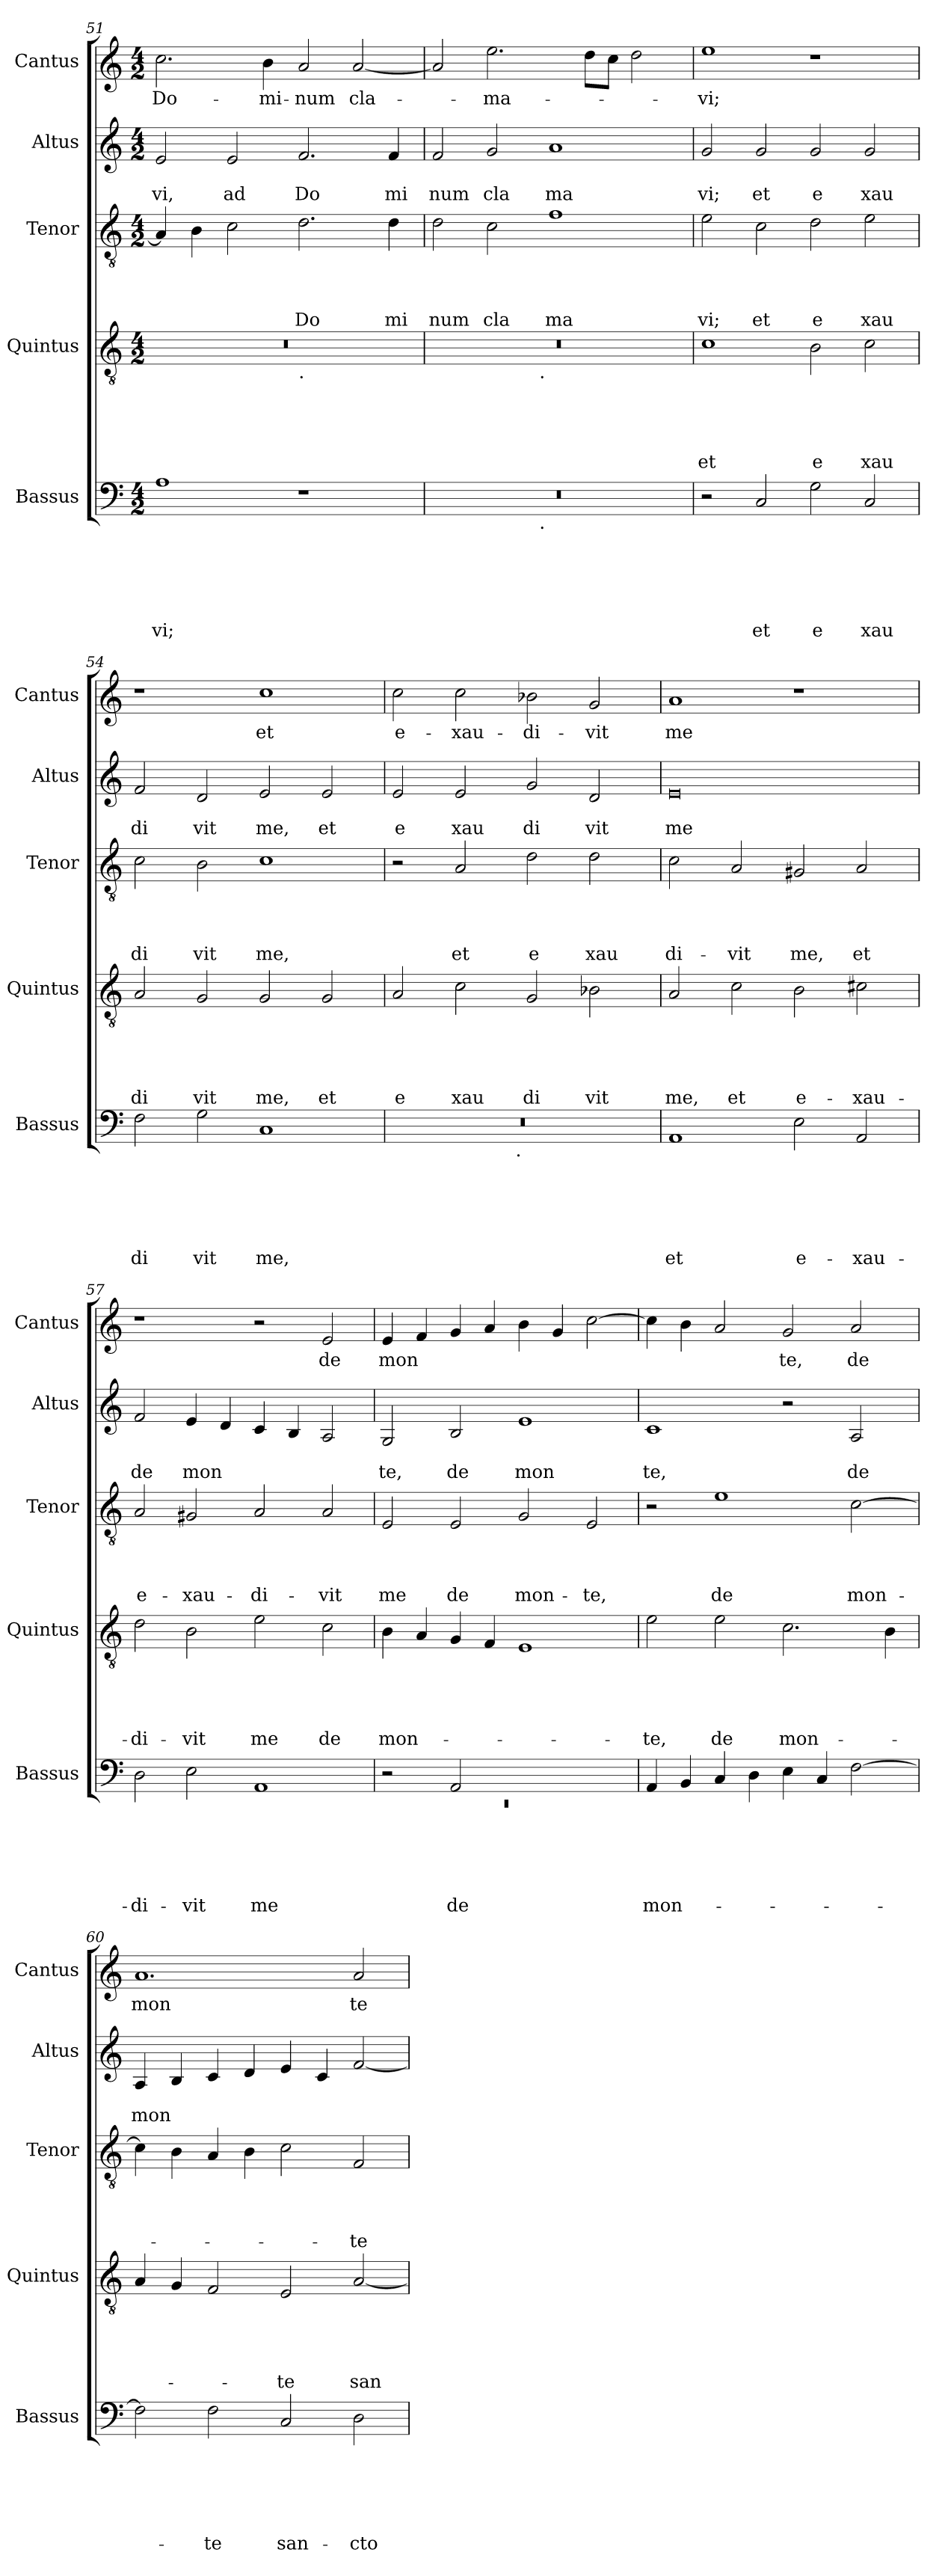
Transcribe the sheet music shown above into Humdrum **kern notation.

**kern	**text	**text	**text	**text	**text	**text	**kern	**text	**text	**text	**text	**text	**kern	**text	**text	**text	**text	**kern	**text	**text	**kern	**text
*part5	*part5	*part5	*part5	*part5	*part5	*part5	*part4	*part4	*part4	*part4	*part4	*part4	*part3	*part3	*part3	*part3	*part3	*part2	*part2	*part2	*part1	*part1
*staff5	*staff5	*staff5	*staff5	*staff5	*staff5	*staff5	*staff4	*staff4	*staff4	*staff4	*staff4	*staff4	*staff3	*staff3	*staff3	*staff3	*staff3	*staff2	*staff2	*staff2	*staff1	*staff1
*I"Bassus	*	*	*	*	*	*	*I"Quintus	*	*	*	*	*	*I"Tenor	*	*	*	*	*I"Altus	*	*	*I"Cantus	*
*I'Bassus	*	*	*	*	*	*	*I'Quintus	*	*	*	*	*	*I'Tenor	*	*	*	*	*I'Altus	*	*	*I'Cantus	*
*clefF4	*	*	*	*	*	*	*clefGv2	*	*	*	*	*	*clefGv2	*	*	*	*	*clefG2	*	*	*clefG2	*
*k[]	*	*	*	*	*	*	*k[]	*	*	*	*	*	*k[]	*	*	*	*	*k[]	*	*	*k[]	*
*C:	*	*	*	*	*	*	*C:	*	*	*	*	*	*C:	*	*	*	*	*C:	*	*	*C:	*
*M4/2	*	*	*	*	*	*	*M4/2	*	*	*	*	*	*M4/2	*	*	*	*	*M4/2	*	*	*M4/2	*
=51	=51	=51	=51	=51	=51	=51	=51	=51	=51	=51	=51	=51	=51	=51	=51	=51	=51	=51	=51	=51	=51	=51
!	!	!	!	!	!	!LO:LY:b	!	!	!	!	!	!	!	!	!	!	!	!	!	!LO:LY:b	!	!LO:LY:b
*	*	*	*	*	*	*	*^	*	*	*	*	*	*	*	*	*	*	*	*	*	*	*
1A	.	.	.	.	.	vi;	0r	1ryy	.	.	.	.	.	4A/]	.	.	.	.	2e/	.	vi,	2.cc\	Do-
.	.	.	.	.	.	.	.	.	.	.	.	.	.	4B\	.	.	.	.	.	.	.	.	.
!	!	!	!	!	!	!	!	!	!	!	!	!	!	!	!	!	!	!	!	!	!LO:LY:b	!	!
.	.	.	.	.	.	.	.	.	.	.	.	.	.	2c\	.	.	.	.	2e/	.	ad	.	.
!	!	!	!	!	!	!	!	!	!	!	!	!	!	!	!	!	!	!	!	!	!	!	!LO:LY:b
.	.	.	.	.	.	.	.	.	.	.	.	.	.	.	.	.	.	.	.	.	.	4b\	-mi-
!	!	!	!	!	!	!	!	!LO:TX:b:t=.	!	!	!	!	!	!	!	!	!	!	!	!	!	!	!
!	!	!	!	!	!	!	!	!	!	!	!	!	!	!	!	!	!	!LO:LY:b	!	!	!LO:LY:b	!	!LO:LY:b
1r	.	.	.	.	.	.	.	1ryy	.	.	.	.	.	2.d\	.	.	.	Do	2.f/	.	Do	2a/	-num
!	!	!	!	!	!	!	!	!	!	!	!	!	!	!	!	!	!	!	!	!	!	!	!LO:LY:b
.	.	.	.	.	.	.	.	.	.	.	.	.	.	.	.	.	.	.	.	.	.	[<2a/	cla-
!	!	!	!	!	!	!	!	!	!	!	!	!	!	!	!	!	!	!LO:LY:b	!	!	!LO:LY:b	!	!
.	.	.	.	.	.	.	.	.	.	.	.	.	.	4d\	.	.	.	mi	4f/	.	mi	.	.
=52	=52	=52	=52	=52	=52	=52	=52	=52	=52	=52	=52	=52	=52	=52	=52	=52	=52	=52	=52	=52	=52	=52	=52
!	!	!	!	!	!	!	!	!	!	!	!	!	!	!	!	!	!	!LO:LY:b	!	!	!LO:LY:b	!	!
*^	*	*	*	*	*	*	*	*	*	*	*	*	*	*	*	*	*	*	*	*	*	*	*
0r	2ryy	.	.	.	.	.	.	0r	2ryy	.	.	.	.	.	2d\	.	.	.	num	2f/	.	num	2a/]	.
!	!	!	!	!	!	!	!	!	!	!	!	!	!	!	!	!	!	!	!LO:LY:b	!	!	!LO:LY:b	!	!LO:LY:b
.	4...ryy	.	.	.	.	.	.	.	4...ryy	.	.	.	.	.	2c\	.	.	.	cla	2g/	.	cla	2.ee\	-ma-
!	!	!	!	!	!	!	!	!	!LO:TX:b:t=.	!	!	!	!	!	!	!	!	!	!	!	!	!	!	!
!	!LO:TX:b:t=.	!	!	!	!	!	!	!	!	!	!	!	!	!	!	!	!	!	!	!	!	!	!	!
.	1ryy	.	.	.	.	.	.	.	1ryy	.	.	.	.	.	.	.	.	.	.	.	.	.	.	.
!	!	!	!	!	!	!	!	!	!	!	!	!	!	!	!	!	!	!	!LO:LY:b	!	!	!LO:LY:b	!	!
.	.	.	.	.	.	.	.	.	.	.	.	.	.	.	1f	.	.	.	ma	1a	.	ma	.	.
.	.	.	.	.	.	.	.	.	.	.	.	.	.	.	.	.	.	.	.	.	.	.	8dd\L	.
.	.	.	.	.	.	.	.	.	.	.	.	.	.	.	.	.	.	.	.	.	.	.	8cc\J	.
.	.	.	.	.	.	.	.	.	.	.	.	.	.	.	.	.	.	.	.	.	.	.	2dd\	.
.	32ryy	.	.	.	.	.	.	.	32ryy	.	.	.	.	.	.	.	.	.	.	.	.	.	.	.
=53	=53	=53	=53	=53	=53	=53	=53	=53	=53	=53	=53	=53	=53	=53	=53	=53	=53	=53	=53	=53	=53	=53	=53	=53
!	!	!	!	!	!	!	!	!	!	!	!	!	!	!LO:LY:b	!	!	!	!	!LO:LY:b	!	!	!LO:LY:b	!	!LO:LY:b
*v	*v	*	*	*	*	*	*	*	*	*	*	*	*	*	*	*	*	*	*	*	*	*	*	*
*	*	*	*	*	*	*	*v	*v	*	*	*	*	*	*	*	*	*	*	*	*	*	*	*
2r	.	.	.	.	.	.	1c	.	.	.	.	et	2e\	.	.	.	vi;	2g/	.	vi;	1ee	-vi;
!	!	!	!	!	!	!LO:LY:b	!	!	!	!	!	!	!	!	!	!	!LO:LY:b	!	!	!LO:LY:b	!	!
2C/	.	.	.	.	.	et	.	.	.	.	.	.	2c\	.	.	.	et	2g/	.	et	.	.
!	!	!	!	!	!	!LO:LY:b	!	!	!	!	!	!LO:LY:b	!	!	!	!	!LO:LY:b	!	!	!LO:LY:b	!	!
2G\	.	.	.	.	.	e	2B\	.	.	.	.	e	2d\	.	.	.	e	2g/	.	e	1r	.
!	!	!	!	!	!	!LO:LY:b	!	!	!	!	!	!LO:LY:b	!	!	!	!	!LO:LY:b	!	!	!LO:LY:b	!	!
2C/	.	.	.	.	.	xau	2c\	.	.	.	.	xau	2e\	.	.	.	xau	2g/	.	xau	.	.
=54	=54	=54	=54	=54	=54	=54	=54	=54	=54	=54	=54	=54	=54	=54	=54	=54	=54	=54	=54	=54	=54	=54
!	!	!	!	!	!	!LO:LY:b	!	!	!	!	!	!LO:LY:b	!	!	!	!	!LO:LY:b	!	!	!LO:LY:b	!	!
2F\	.	.	.	.	.	di	2A/	.	.	.	.	di	2c\	.	.	.	di	2f/	.	di	1r	.
!	!	!	!	!	!	!LO:LY:b	!	!	!	!	!	!LO:LY:b	!	!	!	!	!LO:LY:b	!	!	!LO:LY:b	!	!
2G\	.	.	.	.	.	vit	2G/	.	.	.	.	vit	2B\	.	.	.	vit	2d/	.	vit	.	.
!	!	!	!	!	!	!LO:LY:b	!	!	!	!	!	!LO:LY:b	!	!	!	!	!LO:LY:b	!	!	!LO:LY:b	!	!LO:LY:b
1C	.	.	.	.	.	me,	2G/	.	.	.	.	me,	1c	.	.	.	me,	2e/	.	me,	1cc	et
!	!	!	!	!	!	!	!	!	!	!	!	!LO:LY:b	!	!	!	!	!	!	!	!LO:LY:b	!	!
.	.	.	.	.	.	.	2G/	.	.	.	.	et	.	.	.	.	.	2e/	.	et	.	.
=55	=55	=55	=55	=55	=55	=55	=55	=55	=55	=55	=55	=55	=55	=55	=55	=55	=55	=55	=55	=55	=55	=55
!	!	!	!	!	!	!	!	!	!	!	!	!LO:LY:b	!	!	!	!	!	!	!	!LO:LY:b	!	!LO:LY:b
*^	*	*	*	*	*	*	*	*	*	*	*	*	*	*	*	*	*	*	*	*	*	*
0r	2ryy	.	.	.	.	.	.	2A/	.	.	.	.	e	2r	.	.	.	.	2e/	.	e	2cc\	e-
!	!	!	!	!	!	!	!	!	!	!	!	!	!LO:LY:b	!	!	!	!	!LO:LY:b	!	!	!LO:LY:b	!	!LO:LY:b
.	4...ryy	.	.	.	.	.	.	2c\	.	.	.	.	xau	2A/	.	.	.	et	2e/	.	xau	2cc\	-xau-
!	!LO:TX:b:t=.	!	!	!	!	!	!	!	!	!	!	!	!	!	!	!	!	!	!	!	!	!	!
.	1ryy	.	.	.	.	.	.	.	.	.	.	.	.	.	.	.	.	.	.	.	.	.	.
!	!	!	!	!	!	!	!	!	!	!	!	!	!LO:LY:b	!	!	!	!	!LO:LY:b	!	!	!LO:LY:b	!	!LO:LY:b
.	.	.	.	.	.	.	.	2G/	.	.	.	.	di	2d\	.	.	.	e	2g/	.	di	2b-X\	-di-
!	!	!	!	!	!	!	!	!	!	!	!	!	!LO:LY:b	!	!	!	!	!LO:LY:b	!	!	!LO:LY:b	!	!LO:LY:b
.	.	.	.	.	.	.	.	2B-X\	.	.	.	.	vit	2d\	.	.	.	xau	2d/	.	vit	2g/	-vit
.	32ryy	.	.	.	.	.	.	.	.	.	.	.	.	.	.	.	.	.	.	.	.	.	.
!!LO:LB:g=z
=56	=56	=56	=56	=56	=56	=56	=56	=56	=56	=56	=56	=56	=56	=56	=56	=56	=56	=56	=56	=56	=56	=56	=56
!	!	!	!	!	!	!	!LO:LY:b	!	!	!	!	!	!LO:LY:b	!	!	!	!	!LO:LY:b	!	!	!LO:LY:b	!	!LO:LY:b
*v	*v	*	*	*	*	*	*	*	*	*	*	*	*	*	*	*	*	*	*	*	*	*	*
1AA	.	.	.	.	.	et	2A/	.	.	.	.	me,	2c\	.	.	.	di-	0e	.	me	1a	me
!	!	!	!	!	!	!	!	!	!	!	!	!LO:LY:b	!	!	!	!	!LO:LY:b	!	!	!	!	!
.	.	.	.	.	.	.	2c\	.	.	.	.	et	2A/	.	.	.	-vit	.	.	.	.	.
!	!	!	!	!	!	!LO:LY:b	!	!	!	!	!	!LO:LY:b	!	!	!	!	!LO:LY:b	!	!	!	!	!
2E\	.	.	.	.	.	e-	2B\	.	.	.	.	e-	2G#X/	.	.	.	me,	.	.	.	1r	.
!	!	!	!	!	!	!LO:LY:b	!	!	!	!	!	!LO:LY:b	!	!	!	!	!LO:LY:b	!	!	!	!	!
2AA/	.	.	.	.	.	-xau-	2c#X\	.	.	.	.	-xau-	2A/	.	.	.	et	.	.	.	.	.
=57	=57	=57	=57	=57	=57	=57	=57	=57	=57	=57	=57	=57	=57	=57	=57	=57	=57	=57	=57	=57	=57	=57
!	!	!	!	!	!	!LO:LY:b	!	!	!	!	!	!LO:LY:b	!	!	!	!	!LO:LY:b	!	!	!LO:LY:b	!	!
2D\	.	.	.	.	.	-di-	2d\	.	.	.	.	-di-	2A/	.	.	.	e-	2f/	.	de	1r	.
!	!	!	!	!	!	!LO:LY:b	!	!	!	!	!	!LO:LY:b	!	!	!	!	!LO:LY:b	!	!	!LO:LY:b	!	!
2E\	.	.	.	.	.	-vit	2B\	.	.	.	.	-vit	2G#X/	.	.	.	-xau-	4e/	.	mon	.	.
.	.	.	.	.	.	.	.	.	.	.	.	.	.	.	.	.	.	4d/	.	.	.	.
!	!	!	!	!	!	!LO:LY:b	!	!	!	!	!	!LO:LY:b	!	!	!	!	!LO:LY:b	!	!	!	!	!
1AA	.	.	.	.	.	me	2e\	.	.	.	.	me	2A/	.	.	.	-di-	4c/	.	.	2r	.
.	.	.	.	.	.	.	.	.	.	.	.	.	.	.	.	.	.	4B/	.	.	.	.
!	!	!	!	!	!	!	!	!	!	!	!	!LO:LY:b	!	!	!	!	!LO:LY:b	!	!	!	!	!LO:LY:b
.	.	.	.	.	.	.	2c\	.	.	.	.	de	2A/	.	.	.	-vit	2A/	.	.	2e/	de
=58	=58	=58	=58	=58	=58	=58	=58	=58	=58	=58	=58	=58	=58	=58	=58	=58	=58	=58	=58	=58	=58	=58
*^	*	*	*	*	*	*	*	*	*	*	*	*	*	*	*	*	*	*	*	*	*	*
!	!LO:N:vis=1	!	!	!	!	!	!	!	!	!	!	!	!LO:LY:b	!	!	!	!	!LO:LY:b	!	!	!LO:LY:b	!	!LO:LY:b
*	*^	*	*	*	*	*	*	*	*	*	*	*	*	*	*	*	*	*	*	*	*	*	*
0ryy	0rEE	2r	.	.	.	.	.	.	4B\	.	.	.	.	mon-	2E/	.	.	.	me	2G/	.	te,	4e/	mon
.	.	.	.	.	.	.	.	.	4A/	.	.	.	.	.	.	.	.	.	.	.	.	.	4f/	.
!	!	!	!	!	!	!	!	!LO:LY:b	!	!	!	!	!	!	!	!	!	!	!LO:LY:b	!	!	!LO:LY:b	!	!
.	.	2AA/	.	.	.	.	.	de	4G/	.	.	.	.	.	2E/	.	.	.	de	2B/	.	de	4g/	.
.	.	.	.	.	.	.	.	.	4F/	.	.	.	.	.	.	.	.	.	.	.	.	.	4a/	.
!	!	!	!	!	!	!	!	!	!	!	!	!	!	!	!	!	!	!	!LO:LY:b	!	!	!LO:LY:b	!	!
.	.	1ryy	.	.	.	.	.	.	1E	.	.	.	.	.	2G/	.	.	.	mon-	1e	.	mon	4b\	.
.	.	.	.	.	.	.	.	.	.	.	.	.	.	.	.	.	.	.	.	.	.	.	4g/	.
!	!	!	!	!	!	!	!	!	!	!	!	!	!	!	!	!	!	!	!LO:LY:b	!	!	!	!	!
.	.	.	.	.	.	.	.	.	.	.	.	.	.	.	2E/	.	.	.	-te,	.	.	.	[>2cc\	.
*v	*v	*v	*	*	*	*	*	*	*	*	*	*	*	*	*	*	*	*	*	*	*	*	*	*
=59	=59	=59	=59	=59	=59	=59	=59	=59	=59	=59	=59	=59	=59	=59	=59	=59	=59	=59	=59	=59	=59	=59
!	!	!	!	!	!	!LO:LY:b	!	!	!	!	!	!LO:LY:b	!	!	!	!	!	!	!	!LO:LY:b	!	!
4AA/	.	.	.	.	.	mon-	2e\	.	.	.	.	-te,	2r	.	.	.	.	1c	.	te,	4cc\]	.
4BB/	.	.	.	.	.	.	.	.	.	.	.	.	.	.	.	.	.	.	.	.	4b\	.
!	!	!	!	!	!	!	!	!	!	!	!	!LO:LY:b	!	!	!	!	!LO:LY:b	!	!	!	!	!
4C/	.	.	.	.	.	.	2e\	.	.	.	.	de	1e	.	.	.	de	.	.	.	2a/	.
4D\	.	.	.	.	.	.	.	.	.	.	.	.	.	.	.	.	.	.	.	.	.	.
!	!	!	!	!	!	!	!	!	!	!	!	!LO:LY:b	!	!	!	!	!	!	!	!	!	!LO:LY:b
4E\	.	.	.	.	.	.	2.c\	.	.	.	.	mon-	.	.	.	.	.	2r	.	.	2g/	te,
4C/	.	.	.	.	.	.	.	.	.	.	.	.	.	.	.	.	.	.	.	.	.	.
!	!	!	!	!	!	!	!	!	!	!	!	!	!	!	!	!	!LO:LY:b	!	!	!LO:LY:b	!	!LO:LY:b
[>2F\	.	.	.	.	.	.	.	.	.	.	.	.	[>2c\	.	.	.	mon-	2A/	.	de	2a/	de
.	.	.	.	.	.	.	4B\	.	.	.	.	.	.	.	.	.	.	.	.	.	.	.
=60	=60	=60	=60	=60	=60	=60	=60	=60	=60	=60	=60	=60	=60	=60	=60	=60	=60	=60	=60	=60	=60	=60
!	!	!	!	!	!	!	!	!	!	!	!	!	!	!	!	!	!	!	!	!LO:LY:b	!	!LO:LY:b
2F\]	.	.	.	.	.	.	4A/	.	.	.	.	.	4c\]	.	.	.	.	4A/	.	mon	1.a	mon
.	.	.	.	.	.	.	4G/	.	.	.	.	.	4B\	.	.	.	.	4B/	.	.	.	.
!	!	!	!	!	!	!LO:LY:b	!	!	!	!	!	!	!	!	!	!	!	!	!	!	!	!
2F\	.	.	.	.	.	-te	2F/	.	.	.	.	.	4A/	.	.	.	.	4c/	.	.	.	.
.	.	.	.	.	.	.	.	.	.	.	.	.	4B\	.	.	.	.	4d/	.	.	.	.
!	!	!	!	!	!	!LO:LY:b	!	!	!	!	!	!LO:LY:b	!	!	!	!	!	!	!	!	!	!
2C/	.	.	.	.	.	san-	2E/	.	.	.	.	-te	2c\	.	.	.	.	4e/	.	.	.	.
.	.	.	.	.	.	.	.	.	.	.	.	.	.	.	.	.	.	4c/	.	.	.	.
!	!	!	!	!	!	!LO:LY:b	!	!	!	!	!	!LO:LY:b	!	!	!	!	!LO:LY:b	!	!	!	!	!LO:LY:b
2D\	.	.	.	.	.	-cto	[<2A/	.	.	.	.	san-	2F/	.	.	.	-te	[<2f/	.	.	2a/	te
=	=	=	=	=	=	=	=	=	=	=	=	=	=	=	=	=	=	=	=	=	=	=
*-	*-	*-	*-	*-	*-	*-	*-	*-	*-	*-	*-	*-	*-	*-	*-	*-	*-	*-	*-	*-	*-	*-
